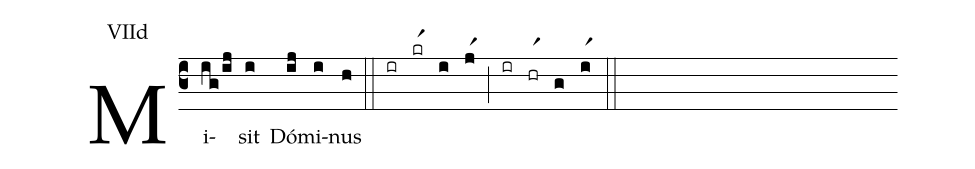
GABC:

annotation: VIId;
%%
(c3) Mi(ig/ij)sit(i) Dó(ij)mi(i)nus(h) (::) (ir)(krr1)(i)(jr1)(;)(ir)(hrr1)(g)(ir1)(::)
